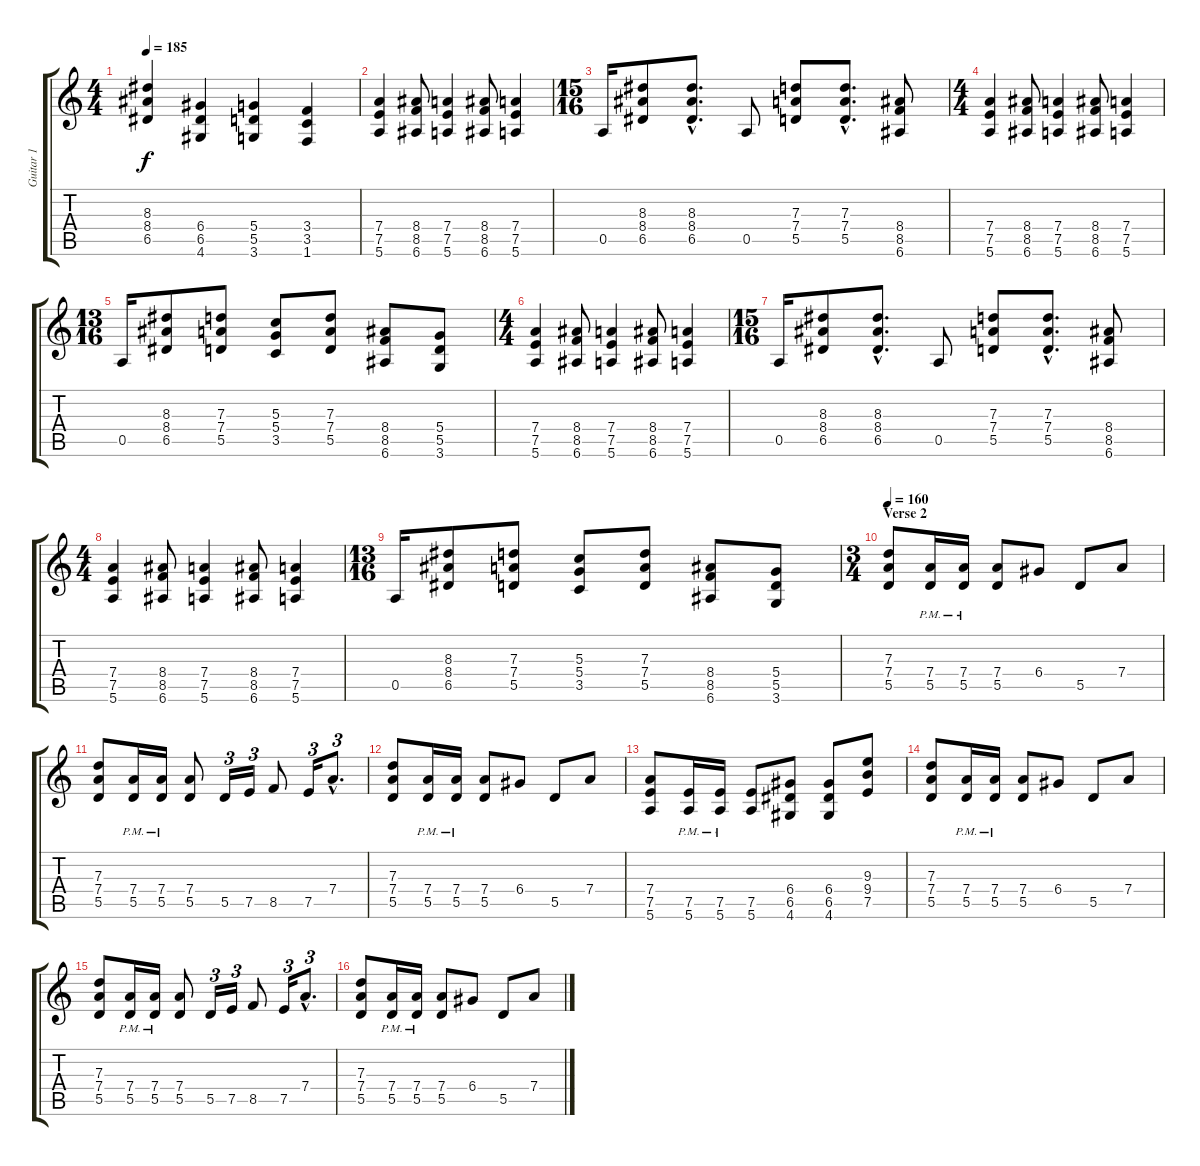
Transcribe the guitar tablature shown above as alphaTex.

\track ("Guitar 1" "Guitar 1") {instrument overdrivenguitar}
\staff {score tabs}
\tuning (E4 B3 G3 D3 A2 E2) {hide}
\ts (4 4)
\tempo 185
\clef g2
\ks c
(8.3 8.4 6.5).4{dy f} (6.4 6.5 4.6).4 (5.4 5.5 3.6).4 (3.4 3.5 1.6).4 |
(7.4 7.5 5.6).4 (8.4 8.5 6.6).8 (7.4 7.5 5.6).4 (8.4 8.5 6.6).8 (7.4 7.5 5.6).4 |
\ts (15 16)
0.5.16 (8.3 8.4 6.5).8 (8.3{hac} 8.4{hac} 6.5{hac}).8{d} 0.5.8 (7.3 7.4 5.5).8 (7.3{hac} 7.4{hac} 5.5{hac}).8{d} (8.4 8.5 6.6).8 |
\ts (4 4)
(7.4 7.5 5.6).4 (8.4 8.5 6.6).8 (7.4 7.5 5.6).4 (8.4 8.5 6.6).8 (7.4 7.5 5.6).4 |
\ts (13 16)
0.5.16 (8.3 8.4 6.5).8 (7.3 7.4 5.5).8 (5.3 5.4 3.5).8 (7.3 7.4 5.5).8 (8.4 8.5 6.6).8 (5.4 5.5 3.6).8 |
\ts (4 4)
(7.4 7.5 5.6).4 (8.4 8.5 6.6).8 (7.4 7.5 5.6).4 (8.4 8.5 6.6).8 (7.4 7.5 5.6).4 |
\ts (15 16)
0.5.16 (8.3 8.4 6.5).8 (8.3{hac} 8.4{hac} 6.5{hac}).8{d} 0.5.8 (7.3 7.4 5.5).8 (7.3{hac} 7.4{hac} 5.5{hac}).8{d} (8.4 8.5 6.6).8 |
\ts (4 4)
(7.4 7.5 5.6).4 (8.4 8.5 6.6).8 (7.4 7.5 5.6).4 (8.4 8.5 6.6).8 (7.4 7.5 5.6).4 |
\ts (13 16)
0.5.16 (8.3 8.4 6.5).8 (7.3 7.4 5.5).8 (5.3 5.4 3.5).8 (7.3 7.4 5.5).8 (8.4 8.5 6.6).8 (5.4 5.5 3.6).8 |
\ts (3 4)
\section ("" "Verse 2")
\tempo 160
(7.3 7.4 5.5).8 (7.4{pm} 5.5{pm}).16 (7.4{pm} 5.5{pm}).16 (7.4 5.5).8 6.4.8 5.5.8 7.4.8 |
(7.3 7.4 5.5).8 (7.4{pm} 5.5{pm}).16 (7.4{pm} 5.5{pm}).16 (7.4 5.5).8 5.5.16{tu (3 2)} 7.5.16{tu (3 2)} 8.5.8 7.5.16{tu (3 2)} 7.4{hac}.8{d tu (3 2)} |
(7.3 7.4 5.5).8 (7.4{pm} 5.5{pm}).16 (7.4{pm} 5.5{pm}).16 (7.4 5.5).8 6.4.8 5.5.8 7.4.8 |
(7.4 7.5 5.6).8 (7.5{pm} 5.6{pm}).16 (7.5{pm} 5.6{pm}).16 (7.5 5.6).8 (6.4 6.5 4.6).8 (6.4 6.5 4.6).8 (9.3 9.4 7.5).8 |
(7.3 7.4 5.5).8 (7.4{pm} 5.5{pm}).16 (7.4{pm} 5.5{pm}).16 (7.4 5.5).8 6.4.8 5.5.8 7.4.8 |
(7.3 7.4 5.5).8 (7.4{pm} 5.5{pm}).16 (7.4{pm} 5.5{pm}).16 (7.4 5.5).8 5.5.16{tu (3 2)} 7.5.16{tu (3 2)} 8.5.8 7.5.16{tu (3 2)} 7.4{hac}.8{d tu (3 2)} |
(7.3 7.4 5.5).8 (7.4{pm} 5.5{pm}).16 (7.4{pm} 5.5{pm}).16 (7.4 5.5).8 6.4.8 5.5.8 7.4.8
